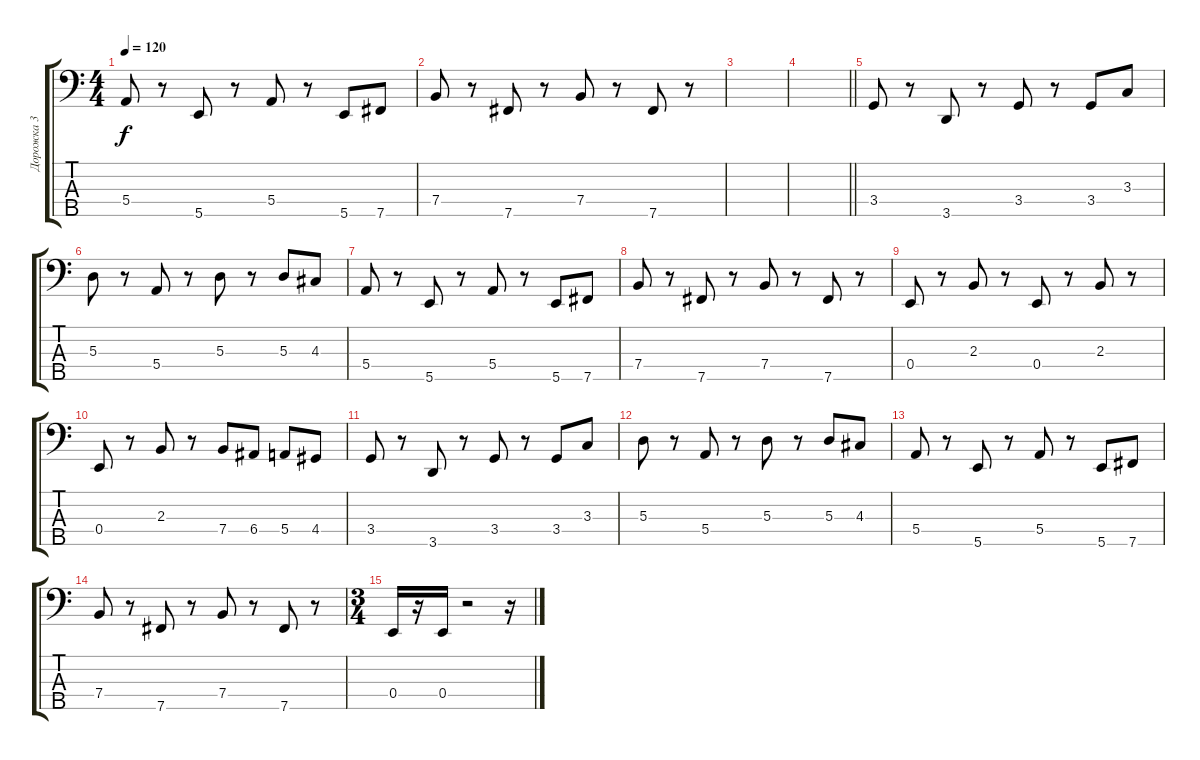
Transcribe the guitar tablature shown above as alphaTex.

\track ("Дорожка 3" "Дорожка 3") {instrument electricbassfinger}
\staff {score tabs}
\tuning (G2 D2 A1 E1 B0) {hide}
\ts (4 4)
\tempo 120
\clef f4
\ks c
5.4.8{dy f} r.8 5.5.8 r.8 5.4.8 r.8 5.5.8 7.5.8 |
7.4.8 r.8 7.5.8 r.8 7.4.8 r.8 7.5.8 r.8 |
|
\barLineRight lightlight
|
3.4.8 r.8 3.5.8 r.8 3.4.8 r.8 3.4.8 3.3.8 |
5.3.8 r.8 5.4.8 r.8 5.3.8 r.8 5.3.8 4.3.8 |
5.4.8 r.8 5.5.8 r.8 5.4.8 r.8 5.5.8 7.5.8 |
7.4.8 r.8 7.5.8 r.8 7.4.8 r.8 7.5.8 r.8 |
0.4.8 r.8 2.3.8 r.8 0.4.8 r.8 2.3.8 r.8 |
0.4.8 r.8 2.3.8 r.8 7.4.8 6.4.8 5.4.8 4.4.8 |
3.4.8 r.8 3.5.8 r.8 3.4.8 r.8 3.4.8 3.3.8 |
5.3.8 r.8 5.4.8 r.8 5.3.8 r.8 5.3.8 4.3.8 |
5.4.8 r.8 5.5.8 r.8 5.4.8 r.8 5.5.8 7.5.8 |
7.4.8 r.8 7.5.8 r.8 7.4.8 r.8 7.5.8 r.8 |
\ts (3 4)
0.4.16 r.16 0.4.16 r.2 r.16
